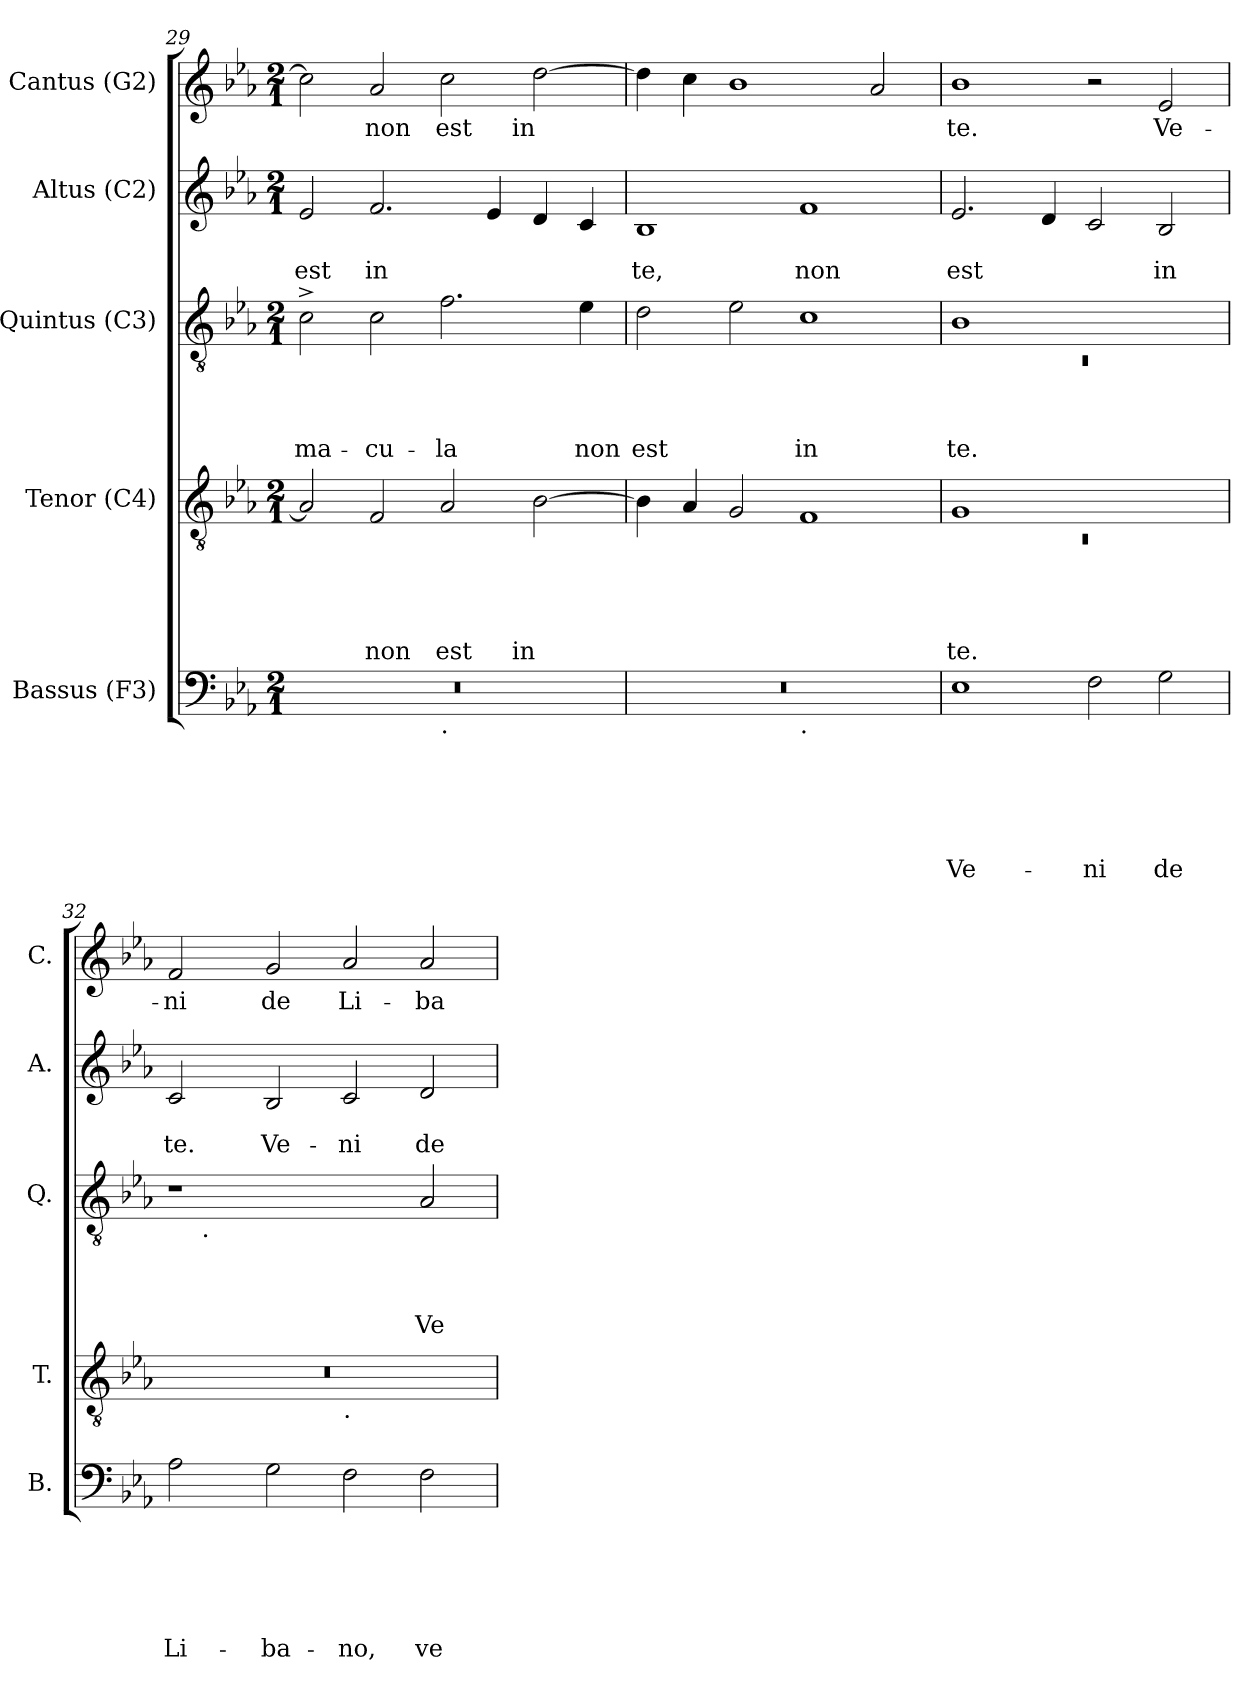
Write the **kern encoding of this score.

**kern	**text	**text	**text	**text	**text	**text	**kern	**text	**text	**text	**text	**text	**kern	**text	**text	**text	**text	**kern	**text	**text	**kern	**text
*part5	*part5	*part5	*part5	*part5	*part5	*part5	*part4	*part4	*part4	*part4	*part4	*part4	*part3	*part3	*part3	*part3	*part3	*part2	*part2	*part2	*part1	*part1
*staff5	*staff5	*staff5	*staff5	*staff5	*staff5	*staff5	*staff4	*staff4	*staff4	*staff4	*staff4	*staff4	*staff3	*staff3	*staff3	*staff3	*staff3	*staff2	*staff2	*staff2	*staff1	*staff1
*I"Bassus (F3)	*	*	*	*	*	*	*I"Tenor (C4)	*	*	*	*	*	*I"Quintus (C3)	*	*	*	*	*I"Altus (C2)	*	*	*I"Cantus (G2)	*
*I'B.	*	*	*	*	*	*	*I'T.	*	*	*	*	*	*I'Q.	*	*	*	*	*I'A.	*	*	*I'C.	*
*clefF4	*	*	*	*	*	*	*clefGv2	*	*	*	*	*	*clefGv2	*	*	*	*	*clefG2	*	*	*clefG2	*
*k[b-e-a-]	*	*	*	*	*	*	*k[b-e-a-]	*	*	*	*	*	*k[b-e-a-]	*	*	*	*	*k[b-e-a-]	*	*	*k[b-e-a-]	*
*E-:	*	*	*	*	*	*	*E-:	*	*	*	*	*	*E-:	*	*	*	*	*E-:	*	*	*E-:	*
*M2/1	*	*	*	*	*	*	*M2/1	*	*	*	*	*	*M2/1	*	*	*	*	*M2/1	*	*	*M2/1	*
=29	=29	=29	=29	=29	=29	=29	=29	=29	=29	=29	=29	=29	=29	=29	=29	=29	=29	=29	=29	=29	=29	=29
!	!	!	!	!	!	!	!	!	!	!	!	!	!	!	!	!	!LO:LY:b	!	!	!LO:LY:b	!	!
*^	*	*	*	*	*	*	*	*	*	*	*	*	*	*	*	*	*	*	*	*	*	*
0r	1ryy	.	.	.	.	.	.	2A-/]	.	.	.	.	.	2c^>\	.	.	.	ma-	2e-/	.	est	2cc\]	.
!	!	!	!	!	!	!	!	!	!	!	!	!	!LO:LY:b	!	!	!	!	!LO:LY:b	!	!	!LO:LY:b	!	!LO:LY:b
.	.	.	.	.	.	.	.	2F/	.	.	.	.	non	2c\	.	.	.	-cu-	2.f/	.	in	2a-/	non
!	!LO:TX:b:t=.	!	!	!	!	!	!	!	!	!	!	!	!	!	!	!	!	!	!	!	!	!	!
!	!	!	!	!	!	!	!	!	!	!	!	!	!LO:LY:b	!	!	!	!	!LO:LY:b	!	!	!	!	!LO:LY:b
.	1ryy	.	.	.	.	.	.	2A-/	.	.	.	.	est	2.f\	.	.	.	-la	.	.	.	2cc\	est
.	.	.	.	.	.	.	.	.	.	.	.	.	.	.	.	.	.	.	4e-/	.	.	.	.
!	!	!	!	!	!	!	!	!	!	!	!	!	!LO:LY:b	!	!	!	!	!	!	!	!	!	!LO:LY:b
.	.	.	.	.	.	.	.	[<2B-\	.	.	.	.	in	.	.	.	.	.	4d/	.	.	[<2dd\	in
!	!	!	!	!	!	!	!	!	!	!	!	!	!	!	!	!	!	!LO:LY:b	!	!	!	!	!
.	.	.	.	.	.	.	.	.	.	.	.	.	.	4e-\	.	.	.	non	4c/	.	.	.	.
!!LO:LB:g=z
=30	=30	=30	=30	=30	=30	=30	=30	=30	=30	=30	=30	=30	=30	=30	=30	=30	=30	=30	=30	=30	=30	=30	=30
!	!	!	!	!	!	!	!	!	!	!	!	!	!	!	!	!	!	!LO:LY:b	!	!	!LO:LY:b	!	!
0r	1ryy	.	.	.	.	.	.	4B-\]	.	.	.	.	.	2d\	.	.	.	est	1B-	.	te,	4dd\]	.
.	.	.	.	.	.	.	.	4A-/	.	.	.	.	.	.	.	.	.	.	.	.	.	4cc\	.
.	.	.	.	.	.	.	.	2G/	.	.	.	.	.	2e-\	.	.	.	.	.	.	.	1b-	.
!	!LO:TX:b:t=.	!	!	!	!	!	!	!	!	!	!	!	!	!	!	!	!	!	!	!	!	!	!
!	!	!	!	!	!	!	!	!	!	!	!	!	!	!	!	!	!	!LO:LY:b	!	!	!LO:LY:b	!	!
.	1ryy	.	.	.	.	.	.	1F	.	.	.	.	.	1c	.	.	.	in	1f	.	non	.	.
.	.	.	.	.	.	.	.	.	.	.	.	.	.	.	.	.	.	.	.	.	.	2a-/	.
=31	=31	=31	=31	=31	=31	=31	=31	=31	=31	=31	=31	=31	=31	=31	=31	=31	=31	=31	=31	=31	=31	=31	=31
*	*	*	*	*	*	*	*	*^	*	*	*	*	*	*^	*	*	*	*	*	*	*	*	*
!	!	!	!	!	!	!	!LO:LY:b	!	!LO:N:vis=1	!	!	!	!	!LO:LY:b	!	!LO:N:vis=1	!	!	!	!LO:LY:b	!	!	!LO:LY:b	!	!LO:LY:b
*v	*v	*	*	*	*	*	*	*	*	*	*	*	*	*	*	*	*	*	*	*	*	*	*	*	*
1E-	.	.	.	.	.	Ve-	1G	0rC	.	.	.	.	te.	1B-	0rC	.	.	.	te.	2.e-/	.	est	1b-	te.
.	.	.	.	.	.	.	.	.	.	.	.	.	.	.	.	.	.	.	.	4d/	.	.	.	.
!	!	!	!	!	!	!LO:LY:b	!	!	!	!	!	!	!	!	!	!	!	!	!	!	!	!	!	!
2F\	.	.	.	.	.	-ni	1ryy	.	.	.	.	.	.	1ryy	.	.	.	.	.	2c/	.	.	2r	.
!	!	!	!	!	!	!LO:LY:b	!	!	!	!	!	!	!	!	!	!	!	!	!	!	!	!LO:LY:b	!	!LO:LY:b
2G\	.	.	.	.	.	de	.	.	.	.	.	.	.	.	.	.	.	.	.	2B-/	.	in	2e-/	Ve-
=32	=32	=32	=32	=32	=32	=32	=32	=32	=32	=32	=32	=32	=32	=32	=32	=32	=32	=32	=32	=32	=32	=32	=32	=32
!	!	!	!	!	!	!LO:LY:b	!	!	!	!	!	!	!	!	!	!	!	!	!	!	!	!LO:LY:b	!	!LO:LY:b
2A-\	.	.	.	.	.	Li-	0r	1ryy	.	.	.	.	.	1r	8ryy	.	.	.	.	2c/	.	te.	2f/	-ni
!	!	!	!	!	!	!	!	!	!	!	!	!	!	!	!LO:TX:b:t=.	!	!	!	!	!	!	!	!	!
.	.	.	.	.	.	.	.	.	.	.	.	.	.	.	1...ryy	.	.	.	.	.	.	.	.	.
!	!	!	!	!	!	!LO:LY:b	!	!	!	!	!	!	!	!	!	!	!	!	!	!	!	!LO:LY:b	!	!LO:LY:b
2G\	.	.	.	.	.	-ba-	.	.	.	.	.	.	.	.	.	.	.	.	.	2B-/	.	Ve-	2g/	de
!	!	!	!	!	!	!	!	!LO:TX:b:t=.	!	!	!	!	!	!	!	!	!	!	!	!	!	!	!	!
!	!	!	!	!	!	!LO:LY:b	!	!	!	!	!	!	!	!	!	!	!	!	!	!	!	!LO:LY:b	!	!LO:LY:b
2F\	.	.	.	.	.	-no,	.	1ryy	.	.	.	.	.	2ryy	.	.	.	.	.	2c/	.	-ni	2a-/	Li-
!	!	!	!	!	!	!LO:LY:b	!	!	!	!	!	!	!	!	!	!	!	!	!LO:LY:b	!	!	!LO:LY:b	!	!LO:LY:b
2F\	.	.	.	.	.	ve-	.	.	.	.	.	.	.	2A-/	.	.	.	.	Ve-	2d/	.	de	2a-/	-ba-
*	*	*	*	*	*	*	*v	*v	*	*	*	*	*	*	*	*	*	*	*	*	*	*	*	*
*	*	*	*	*	*	*	*	*	*	*	*	*	*v	*v	*	*	*	*	*	*	*	*	*
=	=	=	=	=	=	=	=	=	=	=	=	=	=	=	=	=	=	=	=	=	=	=
*-	*-	*-	*-	*-	*-	*-	*-	*-	*-	*-	*-	*-	*-	*-	*-	*-	*-	*-	*-	*-	*-	*-
